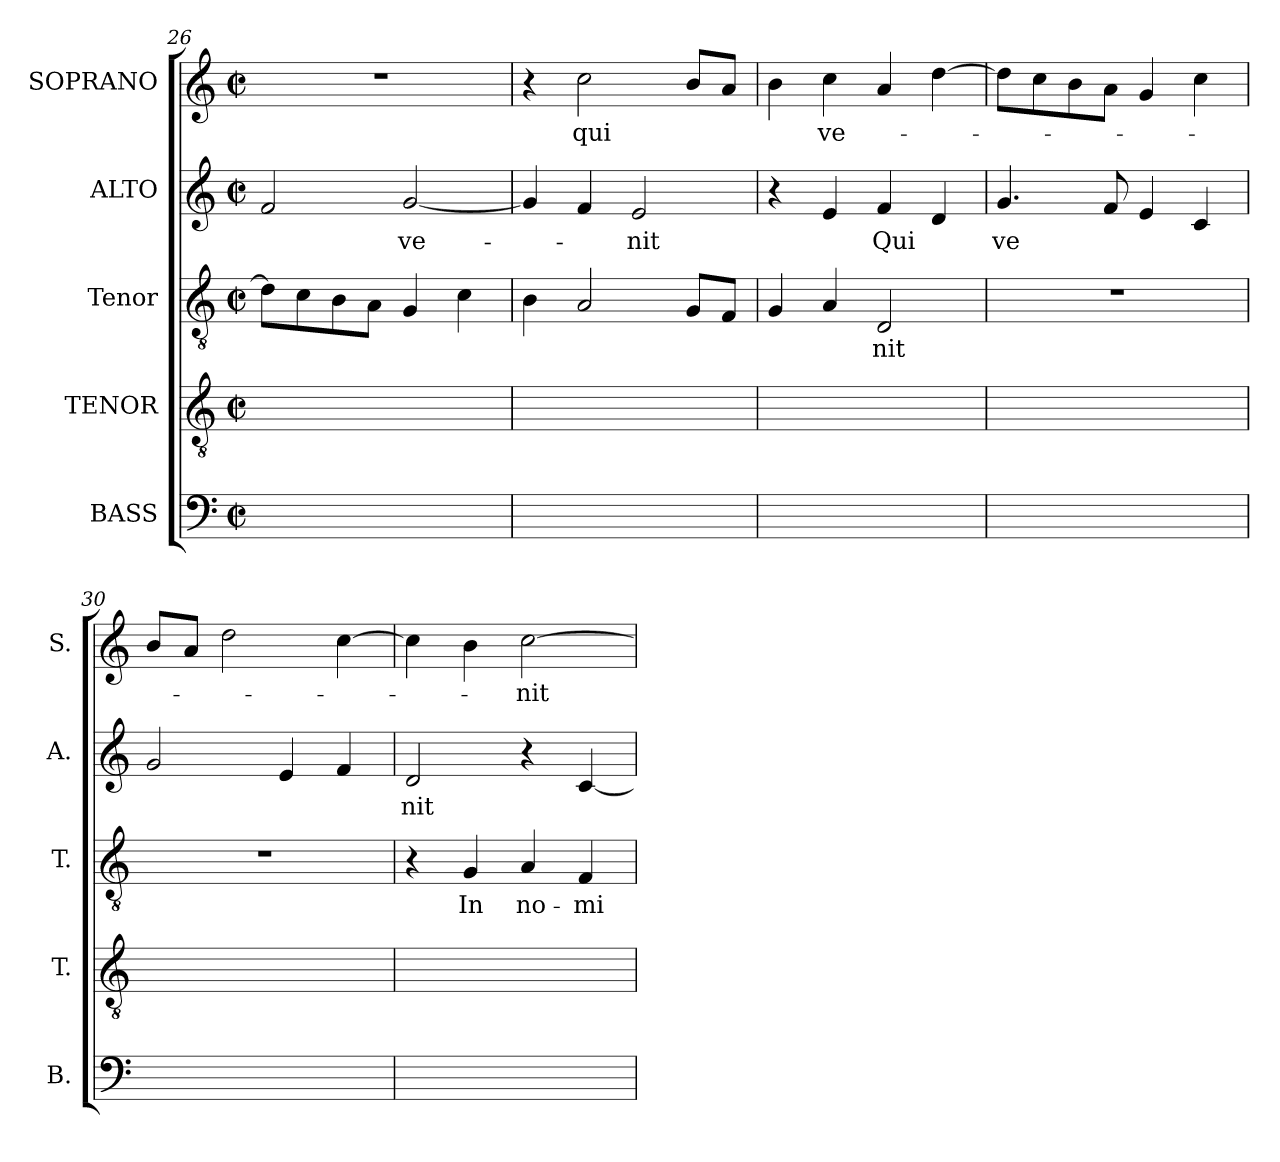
**kern	**kern	**kern	**text	**kern	**text	**kern	**text
*part5	*part4	*part3	*part3	*part2	*part2	*part1	*part1
*staff5	*staff4	*staff3	*staff3	*staff2	*staff2	*staff1	*staff1
*I"BASS	*I"TENOR	*I"Tenor	*	*I"ALTO	*	*I"SOPRANO	*
*I'B.	*I'T.	*I'T.	*	*I'A.	*	*I'S.	*
*clefF4	*clefGv2	*clefGv2	*	*clefG2	*	*clefG2	*
*	*ITrd7c12	*ITrd7c12	*	*	*	*	*
*k[]	*k[]	*k[]	*	*k[]	*	*k[]	*
*C:	*C:	*C:	*	*C:	*	*C:	*
*M2/2	*M2/2	*M2/2	*	*M2/2	*	*M2/2	*
*met(c|)	*met(c|)	*met(c|)	*	*met(c|)	*	*met(c|)	*
=26	=26	=26	=26	=26	=26	=26	=26
1ryy	1ryy	8Di\L]	.	2fi/	.	1r	.
.	.	8Ci\	.	.	.	.	.
.	.	8BBi\	.	.	.	.	.
.	.	8AAi\J	.	.	.	.	.
!	!	!	!	!	!LO:LY:b:color=#000000	!	!
.	.	4GGi/	.	[2gi/	ve-	.	.
.	.	4Ci\	.	.	.	.	.
!!LO:PB:g=z
=27	=27	=27	=27	=27	=27	=27	=27
1ryy	1ryy	4BBi\	.	4gi/]	.	4r	.
!	!	!	!	!	!	!	!LO:LY:b:color=#000000
.	.	2AAi/	.	4fi/	.	2cci\	qui
!	!	!	!	!	!LO:LY:b:color=#000000	!	!
.	.	.	.	2ei/	-nit	.	.
.	.	8GGi/L	.	.	.	8bi/L	.
.	.	8FFi/J	.	.	.	8ai/J	.
=28	=28	=28	=28	=28	=28	=28	=28
1ryy	1ryy	4GGi/	.	4r	.	4bi\	.
!	!	!	!	!	!	!	!LO:LY:b:color=#000000
.	.	4AAi/	.	4ei/	.	4cci\	ve-
!	!	!	!LO:LY:b:color=#000000	!	!	!	!
!	!	!	!	!	!LO:LY:b:color=#000000	!	!
.	.	2DDi/	-nit	4fi/	Qui	4ai/	.
.	.	.	.	4di/	.	[4ddi\	.
=29	=29	=29	=29	=29	=29	=29	=29
!	!	!	!	!	!LO:LY:b:color=#000000	!	!
1ryy	1ryy	1r	.	4.gi/	ve	8ddi\L]	.
.	.	.	.	.	.	8cci\	.
.	.	.	.	.	.	8bi\	.
.	.	.	.	8fi/	.	8ai\J	.
.	.	.	.	4ei/	.	4gi/	.
.	.	.	.	4ci/	.	4cci\	.
=30	=30	=30	=30	=30	=30	=30	=30
1ryy	1ryy	1r	.	2gi/	.	8bi/L	.
.	.	.	.	.	.	8ai/J	.
.	.	.	.	.	.	2ddi\	.
.	.	.	.	4ei/	.	.	.
.	.	.	.	4fi/	.	[4cci\	.
=31	=31	=31	=31	=31	=31	=31	=31
!	!	!	!	!	!LO:LY:b:color=#000000	!	!
1ryy	1ryy	4r	.	2di/	nit	4cci\]	.
!	!	!	!LO:LY:b:color=#000000	!	!	!	!
.	.	4GGi/	In	.	.	4bi\	.
!	!	!	!LO:LY:b:color=#000000	!	!	!	!
!	!	!	!	!	!	!	!LO:LY:b:color=#000000
.	.	4AAi/	no-	4r	.	[2cci\	-nit
!	!	!	!LO:LY:b:color=#000000	!	!	!	!
.	.	4FFi/	-mi-	[4ci/	.	.	.
=	=	=	=	=	=	=	=
*-	*-	*-	*-	*-	*-	*-	*-
